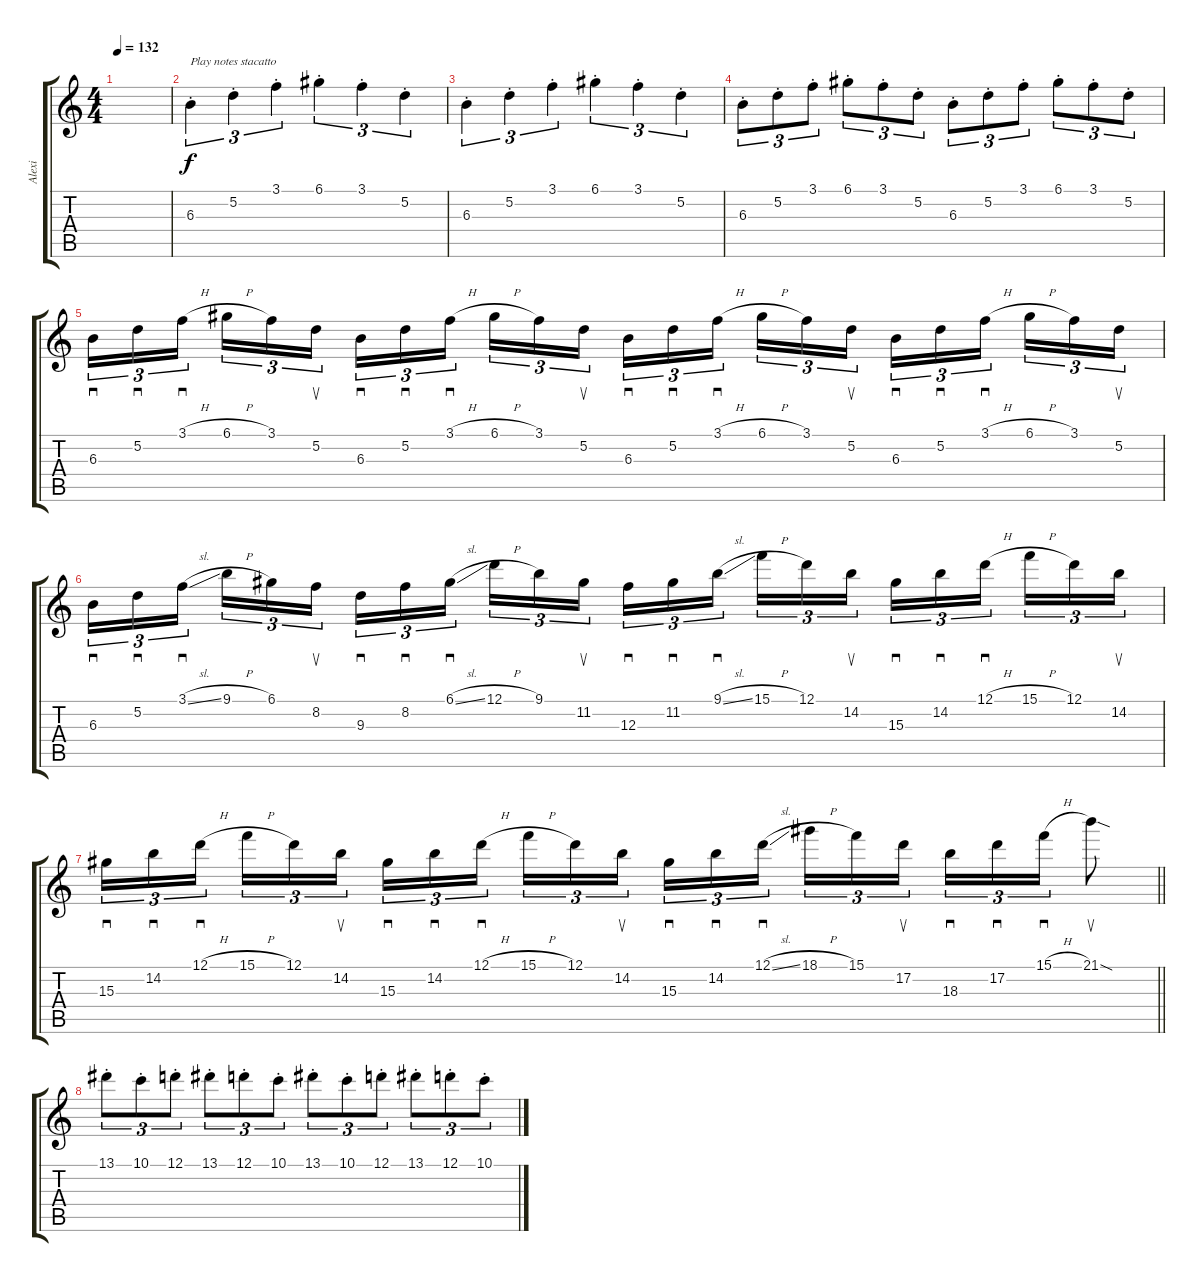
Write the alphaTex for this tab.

\track ("Alexi" "Alexi") {instrument overdrivenguitar}
\staff {score tabs}
\tuning (D4 A3 F3 C3 G2 D2) {hide}
\ts (4 4)
\tempo 132
\clef g2
\ks c
|
6.3{st}.4{tu (3 2) txt "Play notes stacatto"} 5.2{st}.4{tu (3 2)} 3.1{st}.4{tu (3 2)} 6.1{st}.4{tu (3 2)} 3.1{st}.4{tu (3 2)} 5.2{st}.4{tu (3 2)} |
6.3{st}.4{tu (3 2)} 5.2{st}.4{tu (3 2)} 3.1{st}.4{tu (3 2)} 6.1{st}.4{tu (3 2)} 3.1{st}.4{tu (3 2)} 5.2{st}.4{tu (3 2)} |
6.3{st}.8{tu (3 2)} 5.2{st}.8{tu (3 2)} 3.1{st}.8{tu (3 2)} 6.1{st}.8{tu (3 2)} 3.1{st}.8{tu (3 2)} 5.2{st}.8{tu (3 2)} 6.3{st}.8{tu (3 2)} 5.2{st}.8{tu (3 2)} 3.1{st}.8{tu (3 2)} 6.1{st}.8{tu (3 2)} 3.1{st}.8{tu (3 2)} 5.2{st}.8{tu (3 2)} |
6.3.16{sd tu (3 2)} 5.2.16{sd tu (3 2)} 3.1{h}.16{sd tu (3 2)} 6.1{h}.16{tu (3 2)} 3.1.16{tu (3 2)} 5.2.16{su tu (3 2)} 6.3.16{sd tu (3 2)} 5.2.16{sd tu (3 2)} 3.1{h}.16{sd tu (3 2)} 6.1{h}.16{tu (3 2)} 3.1.16{tu (3 2)} 5.2.16{su tu (3 2)} 6.3.16{sd tu (3 2)} 5.2.16{sd tu (3 2)} 3.1{h}.16{sd tu (3 2)} 6.1{h}.16{tu (3 2)} 3.1.16{tu (3 2)} 5.2.16{su tu (3 2)} 6.3.16{sd tu (3 2)} 5.2.16{sd tu (3 2)} 3.1{h}.16{sd tu (3 2)} 6.1{h}.16{tu (3 2)} 3.1.16{tu (3 2)} 5.2.16{su tu (3 2)} |
6.3.16{sd tu (3 2)} 5.2.16{sd tu (3 2)} 3.1{sl}.16{sd tu (3 2)} 9.1{h}.16{tu (3 2)} 6.1.16{tu (3 2)} 8.2.16{su tu (3 2)} 9.3.16{sd tu (3 2)} 8.2.16{sd tu (3 2)} 6.1{sl}.16{sd tu (3 2)} 12.1{h}.16{tu (3 2)} 9.1.16{tu (3 2)} 11.2.16{su tu (3 2)} 12.3.16{sd tu (3 2)} 11.2.16{sd tu (3 2)} 9.1{sl}.16{sd tu (3 2)} 15.1{h}.16{tu (3 2)} 12.1.16{tu (3 2)} 14.2.16{su tu (3 2)} 15.3.16{sd tu (3 2)} 14.2.16{sd tu (3 2)} 12.1{h}.16{sd tu (3 2)} 15.1{h}.16{tu (3 2)} 12.1.16{tu (3 2)} 14.2.16{su tu (3 2)} |
\barLineRight lightlight
15.3.16{sd tu (3 2)} 14.2.16{sd tu (3 2)} 12.1{h}.16{sd tu (3 2)} 15.1{h}.16{tu (3 2)} 12.1.16{tu (3 2)} 14.2.16{su tu (3 2)} 15.3.16{sd tu (3 2)} 14.2.16{sd tu (3 2)} 12.1{h}.16{sd tu (3 2)} 15.1{h}.16{tu (3 2)} 12.1.16{tu (3 2)} 14.2.16{su tu (3 2)} 15.3.16{sd tu (3 2)} 14.2.16{sd tu (3 2)} 12.1{sl}.16{sd tu (3 2)} 18.1{h}.16{tu (3 2)} 15.1.16{tu (3 2)} 17.2.16{su tu (3 2)} 18.3.16{sd tu (3 2)} 17.2.16{sd tu (3 2)} 15.1{h}.16{sd tu (3 2)} 21.1{sod}.8{su} |
13.1{st}.8{tu (3 2)} 10.1{st}.8{tu (3 2)} 12.1{st}.8{tu (3 2)} 13.1{st}.8{tu (3 2)} 12.1{st}.8{tu (3 2)} 10.1{st}.8{tu (3 2)} 13.1{st}.8{tu (3 2)} 10.1{st}.8{tu (3 2)} 12.1{st}.8{tu (3 2)} 13.1{st}.8{tu (3 2)} 12.1{st}.8{tu (3 2)} 10.1{st}.8{tu (3 2)}
